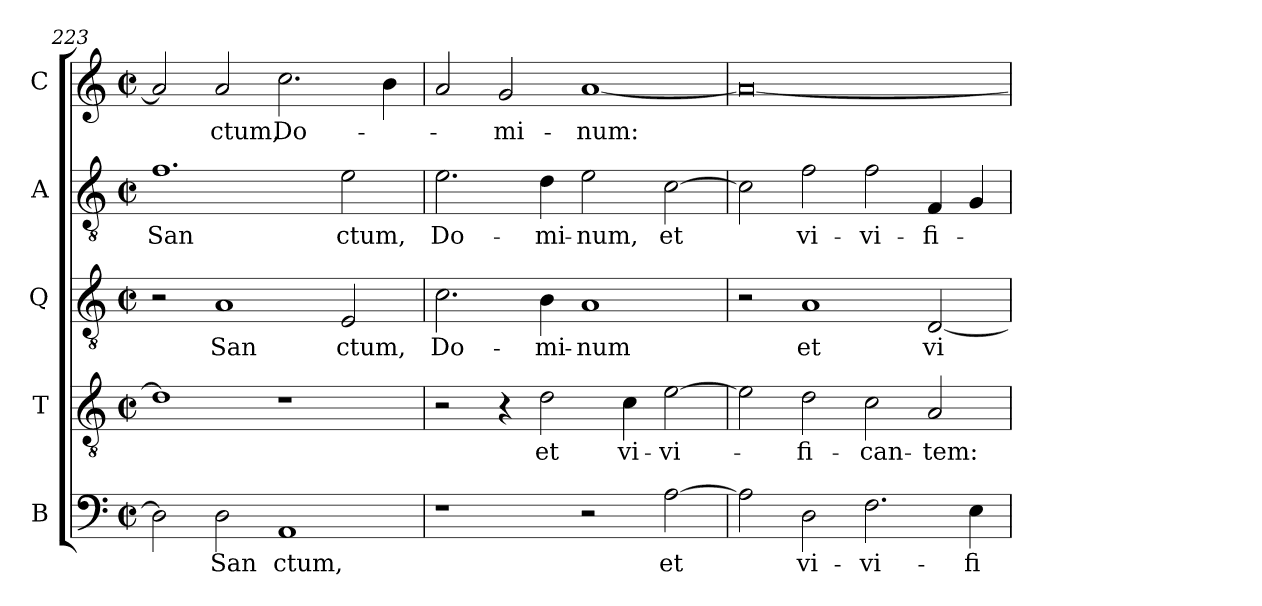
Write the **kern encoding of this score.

**kern	**text	**kern	**text	**kern	**text	**kern	**text	**kern	**text
*part5	*part5	*part4	*part4	*part3	*part3	*part2	*part2	*part1	*part1
*staff5	*staff5	*staff4	*staff4	*staff3	*staff3	*staff2	*staff2	*staff1	*staff1
*I"B	*	*I"T	*	*I"Q	*	*I"A	*	*I"C	*
*I'B	*	*I'T	*	*I'Q	*	*I'A	*	*I'C	*
*clefF4	*	*clefGv2	*	*clefGv2	*	*clefGv2	*	*clefG2	*
*M2/2	*	*M2/2	*	*M2/2	*	*M2/2	*	*M2/2	*
*met(c|)	*	*met(c|)	*	*met(c|)	*	*met(c|)	*	*met(c|)	*
=223	=223	=223	=223	=223	=223	=223	=223	=223	=223
!	!	!	!	!	!	!	!LO:LY:b:cj	!	!
2D\]	.	1d]	.	2r	.	1.f	San	2a/]	.
!	!LO:LY:b:cj	!	!	!	!LO:LY:b:cj	!	!	!	!LO:LY:b:cj
2D\	San	.	.	1A	San	.	.	2a/	ctum,
!	!LO:LY:b:cj	!	!	!	!	!	!	!	!LO:LY:b:cj
1AA	ctum,	1r	.	.	.	.	.	2.cc\	Do-
!	!	!	!	!	!LO:LY:b:cj	!	!LO:LY:b:cj	!	!
.	.	.	.	2E/	ctum,	2e\	ctum,	.	.
.	.	.	.	.	.	.	.	4b\	.
=224	=224	=224	=224	=224	=224	=224	=224	=224	=224
!	!	!	!	!	!LO:LY:b:cj	!	!LO:LY:b:cj	!	!
1r	.	2r	.	2.c\	Do-	2.e\	Do-	2a/	.
!	!	!	!	!	!	!	!	!	!LO:LY:b:cj
.	.	4r	.	.	.	.	.	2g/	-mi-
!	!	!	!LO:LY:b:cj	!	!LO:LY:b:cj	!	!LO:LY:b	!	!
.	.	2d\	et	4B\	-mi-	4d\	-mi-	.	.
!	!	!	!	!	!LO:LY:b:cj	!	!LO:LY:b:cj	!	!LO:LY:b:cj
2r	.	.	.	1A	-num	2e\	-num,	[<1a	-num:
!	!	!	!LO:LY:b:cj	!	!	!	!	!	!
.	.	4c\	vi-	.	.	.	.	.	.
!	!LO:LY:b:cj	!	!LO:LY:b:cj	!	!	!	!LO:LY:b:cj	!	!
[>2A\	et	[>2e\	-vi-	.	.	[>2c\	et	.	.
=225	=225	=225	=225	=225	=225	=225	=225	=225	=225
2A\]	.	2e\]	.	2r	.	2c\]	.	0a_<	.
!	!LO:LY:b:cj	!	!LO:LY:b:cj	!	!LO:LY:b:cj	!	!LO:LY:b:cj	!	!
2D\	vi-	2d\	-fi-	1A	et	2f\	vi-	.	.
!	!LO:LY:b:cj	!	!LO:LY:b	!	!	!	!LO:LY:b:cj	!	!
2.F\	-vi-	2c\	-can-	.	.	2f\	-vi-	.	.
!	!	!	!LO:LY:b:rj	!	!LO:LY:b:cj	!	!LO:LY:b:cj	!	!
.	.	2A/	-tem:	[<2D/	vi-	4F/	-fi-	.	.
!	!LO:LY:b:cj	!	!	!	!	!	!	!	!
4E\	-fi-	.	.	.	.	4G/	.	.	.
=	=	=	=	=	=	=	=	=	=
*-	*-	*-	*-	*-	*-	*-	*-	*-	*-
